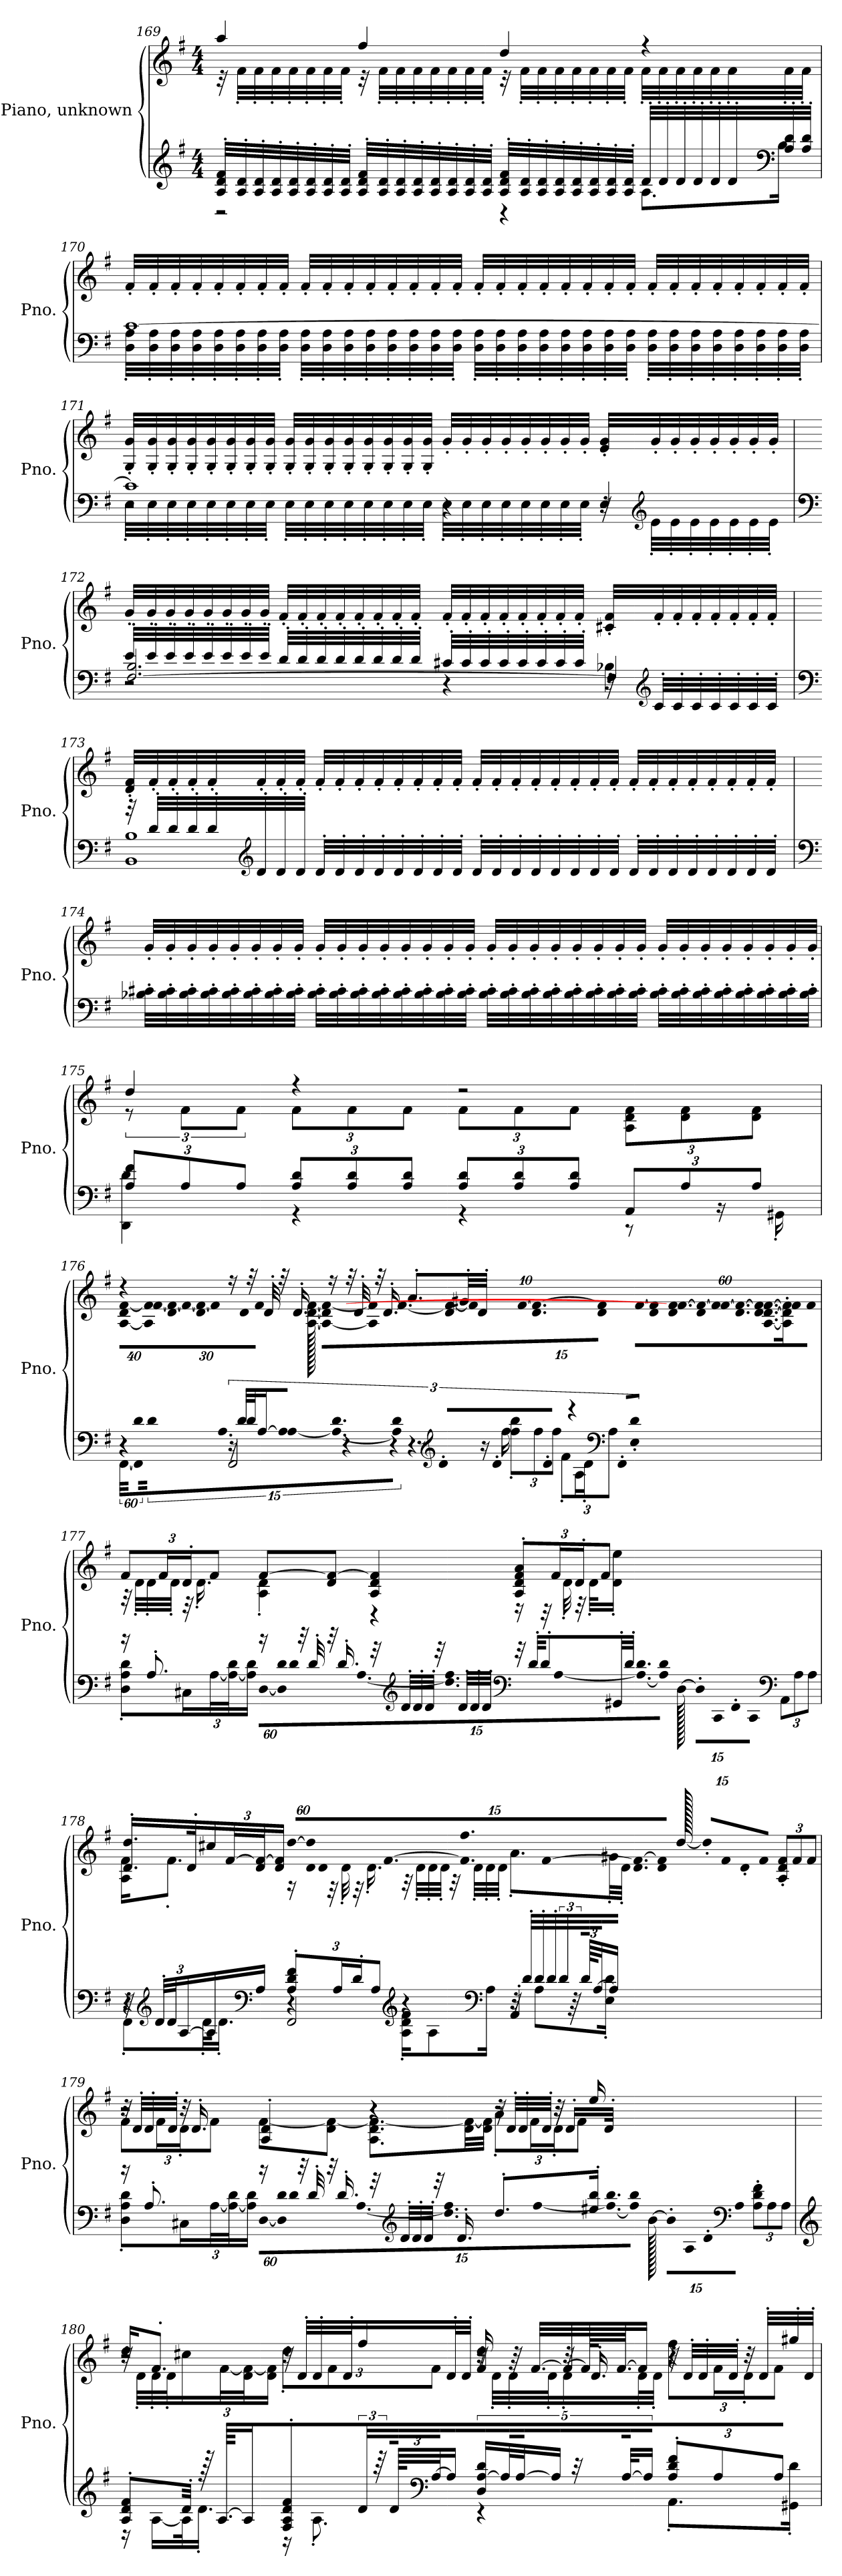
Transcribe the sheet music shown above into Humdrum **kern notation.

**kern	**kern
*part1	*part1
*staff2	*staff1
*I"Piano, unknown	*
*I'Pno.	*
!!LO:LB:g=z
*clefG2	*clefG2
*k[f#]	*k[f#]
*M4/4	*M4/4
=169	=169
*^	*^
32A/' 32d/' 32f#/'LLL	2r	4aa/	32r
32A/' 32d/'	.	.	32f#'\LLL
32A/' 32d/'	.	.	32f#'\
32A/' 32d/'	.	.	32f#'\
32A/' 32d/'	.	.	32f#'\
32A/' 32d/'	.	.	32f#'\
32A/' 32d/'	.	.	32f#'\
32A/' 32d/'JJJ	.	.	32f#'\JJJ
32A/' 32d/' 32f#/'LLL	.	4ff#/	32r
32A/' 32d/'	.	.	32f#'\LLL
32A/' 32d/'	.	.	32f#'\
32A/' 32d/'	.	.	32f#'\
32A/' 32d/'	.	.	32f#'\
32A/' 32d/'	.	.	32f#'\
32A/' 32d/'	.	.	32f#'\
32A/' 32d/'JJJ	.	.	32f#'\JJJ
32A/' 32d/' 32f#/'LLL	4r	4dd/	32r
32A/' 32d/'	.	.	32f#'\LLL
32A/' 32d/'	.	.	32f#'\
32A/' 32d/'	.	.	32f#'\
32A/' 32d/'	.	.	32f#'\
32A/' 32d/'	.	.	32f#'\
32A/' 32d/'	.	.	32f#'\
32A/' 32d/'JJJ	.	.	32f#'\JJJ
32d'/LLL	8.A\L	4r	32f#'\LLL
32d'/	.	.	32f#'\
32d'/	.	.	32f#'\
32d'/	.	.	32f#'\
32d'/	.	.	32f#'\
32d'/	.	.	32f#'\
*clefF4	*	*	*
32A/' 32d/'	16B\Jk	.	32f#'\
32A/' 32d/'JJJ	.	.	32f#'\JJJ
*	*	*v	*v
!!LO:LB:g=z
=170	=170	=170
[1c	32D\' 32A\'LLL	32f#'/LLL
.	32D\' 32A\'	32f#'/
.	32D\' 32A\'	32f#'/
.	32D\' 32A\'	32f#'/
.	32D\' 32A\'	32f#'/
.	32D\' 32A\'	32f#'/
.	32D\' 32A\'	32f#'/
.	32D\' 32A\'JJJ	32f#'/JJJ
.	32D\' 32A\'LLL	32f#'/LLL
.	32D\' 32A\'	32f#'/
.	32D\' 32A\'	32f#'/
.	32D\' 32A\'	32f#'/
.	32D\' 32A\'	32f#'/
.	32D\' 32A\'	32f#'/
.	32D\' 32A\'	32f#'/
.	32D\' 32A\'JJJ	32f#'/JJJ
.	32D\' 32A\'LLL	32f#'/LLL
.	32D\' 32A\'	32f#'/
.	32D\' 32A\'	32f#'/
.	32D\' 32A\'	32f#'/
.	32D\' 32A\'	32f#'/
.	32D\' 32A\'	32f#'/
.	32D\' 32A\'	32f#'/
.	32D\' 32A\'JJJ	32f#'/JJJ
.	32D\' 32A\'LLL	32f#'/LLL
.	32D\' 32A\'	32f#'/
.	32D\' 32A\'	32f#'/
.	32D\' 32A\'	32f#'/
.	32D\' 32A\'	32f#'/
.	32D\' 32A\'	32f#'/
.	32D\' 32A\'	32f#'/
.	32D\' 32A\'JJJ	32f#'/JJJ
!!LO:LB:g=z
=171	=171	=171
*	*^	*
1c]	32E'\LLL	2r	32G/' 32g/'LLL
.	32E'\	.	32G/' 32g/'
.	32E'\	.	32G/' 32g/'
.	32E'\	.	32G/' 32g/'
.	32E'\	.	32G/' 32g/'
.	32E'\	.	32G/' 32g/'
.	32E'\	.	32G/' 32g/'
.	32E'\JJJ	.	32G/' 32g/'JJJ
.	32E'\LLL	.	32G/' 32g/'LLL
.	32E'\	.	32G/' 32g/'
.	32E'\	.	32G/' 32g/'
.	32E'\	.	32G/' 32g/'
.	32E'\	.	32G/' 32g/'
.	32E'\	.	32G/' 32g/'
.	32E'\	.	32G/' 32g/'
.	32E'\JJJ	.	32G/' 32g/'JJJ
.	32E'\LLL	4r	32g'/LLL
.	32E'\	.	32g'/
.	32E'\	.	32g'/
.	32E'\	.	32g'/
.	32E'\	.	32g'/
.	32E'\	.	32g'/
.	32E'\	.	32g'/
.	32E'\JJJ	.	32g'/JJJ
.	32r	4E/	32e/' 32g/'LLL
*clefG2	*	*	*
.	32e'\LLL	.	32g'/
.	32e'\	.	32g'/
.	32e'\	.	32g'/
.	32e'\	.	32g'/
.	32e'\	.	32g'/
.	32e'\	.	32g'/
.	32e'\JJJ	.	32g'/JJJ
!!LO:LB:g=z
=172	=172	=172	=172
*clefF4	*	*	*
32e'/LLL	2r	[2.F#/ 2.B/	32g'/LLL
32e'/	.	.	32g'/
32e'/	.	.	32g'/
32e'/	.	.	32g'/
32e'/	.	.	32g'/
32e'/	.	.	32g'/
32e'/	.	.	32g'/
32e'/JJJ	.	.	32g'/JJJ
32d'/LLL	.	.	32f#'/LLL
32d'/	.	.	32f#'/
32d'/	.	.	32f#'/
32d'/	.	.	32f#'/
32d'/	.	.	32f#'/
32d'/	.	.	32f#'/
32d'/	.	.	32f#'/
32d'/JJJ	.	.	32f#'/JJJ
32c#X'/LLL	4r	.	32f#'/LLL
32c#'/	.	.	32f#'/
32c#'/	.	.	32f#'/
32c#'/	.	.	32f#'/
32c#'/	.	.	32f#'/
32c#'/	.	.	32f#'/
32c#'/	.	.	32f#'/
32c#'/JJJ	.	.	32f#'/JJJ
32r	4B-X\	4F#/]	32c#X/' 32f#/'LLL
*clefG2	*	*	*
32c#'/LLL	.	.	32f#'/
32c#'/	.	.	32f#'/
32c#'/	.	.	32f#'/
32c#'/	.	.	32f#'/
32c#'/	.	.	32f#'/
32c#'/	.	.	32f#'/
32c#'/JJJ	.	.	32f#'/JJJ
*v	*v	*v	*
!!LO:LB:g=z
=173	=173
*clefF4	*
*^	*
32r	1BB 1B	32d/' 32f#/'LLL
32d'/LLL	.	32f#'/
32d'/	.	32f#'/
32d'/	.	32f#'/
32d'/	.	32f#'/
*clefG2	*	*
32d'/	.	32f#'/
32d'/	.	32f#'/
32d'/JJJ	.	32f#'/JJJ
32d'/LLL	.	32f#'/LLL
32d'/	.	32f#'/
32d'/	.	32f#'/
32d'/	.	32f#'/
32d'/	.	32f#'/
32d'/	.	32f#'/
32d'/	.	32f#'/
32d'/JJJ	.	32f#'/JJJ
32d'/LLL	.	32f#'/LLL
32d'/	.	32f#'/
32d'/	.	32f#'/
32d'/	.	32f#'/
32d'/	.	32f#'/
32d'/	.	32f#'/
32d'/	.	32f#'/
32d'/JJJ	.	32f#'/JJJ
32d'/LLL	.	32f#'/LLL
32d'/	.	32f#'/
32d'/	.	32f#'/
32d'/	.	32f#'/
32d'/	.	32f#'/
32d'/	.	32f#'/
32d'/	.	32f#'/
32d'/JJJ	.	32f#'/JJJ
*v	*v	*
!!LO:PB:g=z
=174	=174
*clefF4	*
32B-X\' 32c#X\'LLL	32g'/LLL
32B-\' 32c#\'	32g'/
32B-\' 32c#\'	32g'/
32B-\' 32c#\'	32g'/
32B-\' 32c#\'	32g'/
32B-\' 32c#\'	32g'/
32B-\' 32c#\'	32g'/
32B-\' 32c#\'JJJ	32g'/JJJ
32B-\' 32c#\'LLL	32g'/LLL
32B-\' 32c#\'	32g'/
32B-\' 32c#\'	32g'/
32B-\' 32c#\'	32g'/
32B-\' 32c#\'	32g'/
32B-\' 32c#\'	32g'/
32B-\' 32c#\'	32g'/
32B-\' 32c#\'JJJ	32g'/JJJ
32B-\' 32c#\'LLL	32g'/LLL
32B-\' 32c#\'	32g'/
32B-\' 32c#\'	32g'/
32B-\' 32c#\'	32g'/
32B-\' 32c#\'	32g'/
32B-\' 32c#\'	32g'/
32B-\' 32c#\'	32g'/
32B-\' 32c#\'JJJ	32g'/JJJ
32B-\' 32c#\'LLL	32g'/LLL
32B-\' 32c#\'	32g'/
32B-\' 32c#\'	32g'/
32B-\' 32c#\'	32g'/
32B-\' 32c#\'	32g'/
32B-\' 32c#\'	32g'/
32B-\' 32c#\'	32g'/
32B-\' 32c#\'JJJ	32g'/JJJ
!!LO:LB:g=z
=175	=175
*Xbrackettup	*
*^	*^
12A/ 12f#/L	4DD\ 4d\	4dd/	12r
12A/	.	.	12f#\L
12A/J	.	.	12f#\J
*	*	*	*Xbrackettup
12A/ 12d/L	4r	4r	12f#\L
12A/ 12d/	.	.	12f#\
12A/ 12d/J	.	.	12f#\J
12A/ 12d/L	4r	2r	12f#\L
12A/ 12d/	.	.	12f#\
12A/ 12d/J	.	.	12f#\J
12AA/L	8r	.	12A\ 12d\ 12f#\L
12A/	.	.	12d\ 12f#\
.	16r	.	.
12A/J	.	.	12d\ 12f#\J
.	16GG#X'\	.	.
!!LO:LB:g=z	!!
=176	=176	=176	=176
!	!LO:N:vis=32	!	!LO:N:vis=32
*	*^	*	*
4r	[1920%53FF#\LLL	4r	4r	[640%23A\ 640%23d\ [640%23f#\LLL
!	!LO:N:vis=32	!	!	!
.	1920%53FF#\] 1920%53d\	.	.	.
!	!	!	!	!LO:N:vis=32
.	.	.	.	640%23A\] 640%23f#\]
.	1920ryy	.	.	.
!	!LO:N:vis=32	!	!	!
.	1920%53d\J	.	.	.
!	!	!	!	!LO:N:vis=64
.	.	.	.	[960%17f#\L
.	18.A\	.	.	.
!	!	!	!	!LO:N:vis=64
.	.	.	.	960%17d\ 960%17f#\_
!	!	!	!	!LO:N:vis=64
.	.	.	.	960%17f#\_
!	!	!	!	!LO:N:vis=64
.	.	.	.	960%17d\ 960%17f#\_
!	!	!	!	!LO:N:vis=64
.	.	.	.	960%17f#\]
.	.	.	.	1920ryy
!	!	!	!	!LO:N:vis=64
.	.	.	.	960%17d\JJ
!	!LO:N:vis=64	!	!	!
.	[640%9A\KL	.	.	.
!	!	!	!	!LO:N:vis=16
.	.	.	.	1920%137f#\JJ
.	36.A\_ 36.d\	.	.	.
!	!LO:N:vis=32	!	!	!
.	1920%53A\] 1920%53d\JJJ	.	.	.
*brackettup	*	*	*	*
24r	8r	2FF#/	16r	[1920A\ [1920d\ [1920f#\
.	.	.	.	480%13A\_ 480%13d\] 480%13f#\_KLL
!	!	!	!	!LO:N:vis=16
.	.	.	.	1920%107A\] 1920%107f#\]
48d/LLL	.	.	.	.
48d/J	.	.	32r	.
[24A/J	.	.	.	[36.f#\L
.	.	.	32d'/	.
!	!	!	!	!LO:N:vis=64
8A/J]	16r	.	32r	640%9d\ 640%9f#\_K
!	!	!	!	!LO:N:vis=32
.	.	.	.	1920%53f#\]
.	.	.	16.d'/	.
!	!	!	!	!LO:N:vis=64
.	.	.	.	[640%9f#\K
.	.	.	.	36.d\ 36.f#\_
.	16A\	.	.	.
!	!	!	!	!LO:N:vis=32
.	.	.	.	1920%53d\ 1920%53f#\]JJJ
*	*Xbrackettup	*	*	*
!	!	!	!	!LO:N:vis=32
4r	12A\' 12d\'L	.	16r	[1920%53f#\LLL
!	!	!	!	!LO:N:vis=32
.	.	.	.	1920%53d\ 1920%53f#\_
.	.	.	.	1920ryy
!	!	!	!	!LO:N:vis=32
.	.	.	.	1920%53d\ 1920%53f#\]
.	.	.	32r	.
.	12A\	.	.	[36.f#\
.	.	.	32d'/	.
!	!	!	!	!LO:N:vis=64
.	.	.	32r	640%9d\ 640%9f#\_K
!	!	!	!	!LO:N:vis=32
.	.	.	.	1920%53f#\]
.	.	.	16.d'/	.
!	!	!	!	!LO:N:vis=64
.	12A\J	.	.	[640%9f#\K
.	.	.	.	36.d\ 36.f#\_
!	!	!	!	!LO:N:vis=32
.	.	.	.	1920%53d\ 1920%53f#\]JJ
32r	12AA'\L	4r	8.a'/L	[160%3.A\ [160%3.d\ [160%3.f#\
.	.	.	.	960%53A\]' 960%53d\]' 960%53f#\]'
*clefG2	*	*	*	*
32d'/LLL	.	.	.	.
32d'/	.	.	.	.
.	24A\L	.	.	12f#\
32d'/JJJ	.	.	.	.
32r	24d'\J	.	.	.
32d'/KLL	.	.	.	.
*clefF4	*	*	*	*
.	12A\J	.	.	12f#\J
16E/' 16d/'JJ	.	.	32g#X'/LL	.
.	.	.	32d'/JJJ	.
*	*v	*v	*	*
!!LO:LB:g=z	!!
=177	=177	=177	=177
16r	8D\' 8A\' 8d\'L	12f#/L	32r
.	.	.	32d'\LLL
8.A'/	.	.	32d'\
.	.	24f#/L	.
.	.	.	32d'\JJJ
.	24C#X\L	24d'/J	32r
.	.	.	16.d'\
.	[48A\L	12f#/J	.
.	48A\_ 48d\J	.	.
.	24A\] 24d\JJ	.	.
!	!LO:N:vis=32	!	!
16r	[1920%53D\LLL	[8f#/L	4A\' 4d\'
!	!LO:N:vis=32	!	!
.	1920%53D\] 1920%53d\	.	.
.	1920ryy	.	.
!	!LO:N:vis=32	!	!
.	1920%53d\	.	.
32r	.	.	.
.	[36.A\	.	.
32d'/	.	.	.
32r	36.F#\ 36.A\]	8d/ 8f#/_J	.
16.d'/	.	.	.
!	!LO:N:vis=64	!	!
.	[640%9A\K	.	.
.	36.A\_ 36.d\	.	.
!	!LO:N:vis=32	!	!
.	1920%53A\] 1920%53d\JJJ	.	.
32r	[1920D\	4A/ 4d/ 4f#/]	4r
.	640%53D'\L]	.	.
*clefG2	*	*	*
32d'/LLL	.	.	.
32d'/	.	.	.
.	24A\L	.	.
32d'/JJJ	.	.	.
32r	24d'\J	.	.
32d'/LLL	.	.	.
.	12A\J	.	.
32d'/	.	.	.
32d'/JJJ	.	.	.
*clefF4	*	*	*
32r	12AA\L	12A/' 12d/' 12f#/' 12a/'L	16r
32d'/KKL	.	.	.
8d'/	.	.	32r
.	12A\	24f#/L	.
.	.	.	32d'\
.	.	24d'/J	32r
.	.	.	32d'\KLL
.	12A\J	12f#/J	.
32GG#X'/LL	.	.	16d\' 16ee\'JJ
32d'/JJJ	.	.	.
!!LO:LB:g=z	!!
=178	=178	=178	=178
*	*^	*	*
32r	8FF#'\L	4r	16.d/' 16.dd/'LL	16A\ 16f#\KL
*clefG2	*	*	*	*
32d'/LLL	.	.	.	.
48d/J	.	.	.	8.f#'\J
[24A/	.	.	.	.
.	.	.	32d'/K	.
16A/]	32d'\KL	.	24cc#X/	.
.	16.d'\JJ	.	.	.
.	.	.	[48f#/L	.
*clefF4	*	*	*	*
16A/JJ	.	.	48d/ 48f#/_J	.
.	.	.	24d/ 24f#/]JJ	.
!	!	!	!LO:N:vis=32	!
12A/' 12d/' 12f#/'L	4r	2FF#/	[1920%53dd/LLL	16r
!	!	!	!LO:N:vis=32	!
.	.	.	1920%53d/ 1920%53dd/]	.
.	.	.	1920ryy	.
!	!	!	!LO:N:vis=32	!
.	.	.	1920%53d/	.
.	.	.	.	32r
24A/L	.	.	[36.f#/	.
.	.	.	.	32d'\
24d'/J	.	.	36.f#/] 36.ff#/	32r
.	.	.	.	16.d'\
!	!	!	!LO:N:vis=64	!
12A/J	.	.	[640%9f#/K	.
.	.	.	36.d/ 36.f#/_	.
!	!	!	!LO:N:vis=32	!
.	.	.	1920%53d/ 1920%53f#/]JJJ	.
*clefG2	*	*	*	*
4r	16A\' 16d\' 16f#\'KL	.	[1920dd/	32r
.	.	.	640%53dd'/L]	.
.	.	.	.	32d'\LLL
.	8A\	.	.	32d'\
.	.	.	24f#/L	.
.	.	.	.	32d'\JJJ
.	.	.	24d'/J	32r
.	.	.	.	32d'\LLL
.	.	.	12f#/J	.
*clefF4	*	*	*	*
.	16A\Jk	.	.	32d'\
.	.	.	.	32d'\JJJ
32r	16r	4AA'/	12A/' 12d/' 12f#/'L	8.a'\L
32d'/LLL	.	.	.	.
32d'/	8A\L	.	.	.
.	.	.	12f#/	.
32d'/	.	.	.	.
*brackettup	*	*	*	*
48d/JJJ	.	.	.	.
96r	.	.	.	.
96d/KLLL	.	.	.	.
[48A/J	.	.	12f#/J	.
16A/JJ]	16E\' 16d\'Jk	.	.	32g#X'\LL
.	.	.	.	32d'\JJJ
*	*v	*v	*	*
!!LO:LB:g=z
=179	=179	=179	=179
*	*	*	*^
16r	8D\' 8A\' 8d\'L	2r	12f#\L	32r
.	.	.	.	32d'/LLL
8.A'/	.	.	.	32d'/
.	.	.	24f#\L	.
.	.	.	.	32d'/JJJ
*	*Xbrackettup	*	*	*
.	24C#X\L	.	24d'\J	32r
.	.	.	.	16.d'/
.	[48A\L	.	12f#\J	.
.	48A\_ 48d\J	.	.	.
.	24A\] 24d\JJ	.	.	.
!	!LO:N:vis=32	!	!	!
16r	[1920%53D\LLL	.	[8f#\L	4A/' 4d/'
!	!LO:N:vis=32	!	!	!
.	1920%53D\] 1920%53d\	.	.	.
.	1920ryy	.	.	.
!	!LO:N:vis=32	!	!	!
.	1920%53d\	.	.	.
32r	.	.	.	.
.	[36.A\	.	.	.
32d'/	.	.	.	.
32r	36.F#\ 36.A\]	.	8d\ 8f#\_J	.
16.d'/	.	.	.	.
!	!LO:N:vis=64	!	!	!
.	[640%9A\K	.	.	.
.	36.A\_ 36.d\	.	.	.
!	!LO:N:vis=32	!	!	!
.	1920%53A\] 1920%53d\JJJ	.	.	.
32r	[1920D\	4r	8.A\ 8.d\ 8.f#\_L	4r
.	640%53D'\L]	.	.	.
*clefG2	*	*	*	*
32d'/LLL	.	.	.	.
32d'/	.	.	.	.
.	24A\L	.	.	.
32d'/JJJ	.	.	.	.
32r	24d'\J	.	.	.
16.d'/	.	.	.	.
*clefF4	*	*	*	*
.	12A\J	.	.	.
.	.	.	32d\ 32f#\_LL	.
.	.	.	32d\ 32f#\]JJJ	.
8.F#'/L	12A\' 12d\' 12f#\'L	8r	12a'\L	32r
.	.	.	.	32d'/LLL
.	.	.	.	32d'/
.	12A\	.	24f#\L	.
.	.	.	.	32d'/JJJ
.	.	16r	24d'\J	32r
.	.	.	.	16d'/LL
.	12A\J	.	12f#\J	.
16G#X/' 16d/'Jk	.	16ee/	.	.
.	.	.	.	32d'/JJk
!!LO:PB:g=z	!!	!!
=180	=180	=180	=180	=180
*clefG2	*	*	*	*
8A/' 8d/' 8f#/'L	16r	16dd/KL	32r	2r
.	.	.	32d'\LLL	.
.	[16A\LL	8.f#'/J	32d'\	.
.	.	.	32d'\J	.
32d'/Jkk	32A\K]	.	24cc#X\	.
128r	16.d'\JJ	.	.	.
[64.A/KKLL	.	.	.	.
.	.	.	[48f#\L	.
16A/J]	.	.	48d\ 48f#\_J	.
.	.	.	24d\ 24f#\]JJ	.
8F#/' 8A/' 8d/' 8f#/'	16r	32r	12dd'\L	.
.	.	32d'/LLL	.	.
.	8.A'\	32d'/	.	.
.	.	.	12f#\	.
.	.	32d'/J	.	.
*brackettup	*	*	*	*
48d/Jkk	.	16ff#/	.	.
96r	.	.	.	.
96d/KLLL	.	.	.	.
*clefF4	*	*	*	*
[48A/J	.	.	12f#\J	.
16A/JJ]	.	32d'/L	.	.
.	.	32d'/JJJ	.	.
20D/ [20A/ 20d/LL	4r	16f#/ 16dd/	32r	8r
.	.	.	32d'\LLL	.
40A/L]	.	.	.	.
.	.	64r	32d'\	.
[40A/J	.	.	.	.
.	.	[32.f#/LLL	.	.
.	.	.	32d'\J	.
20A/JJ]	.	.	.	.
.	.	32f#/_	16d'\	32r
40r	.	.	.	.
.	.	128f#/KL]	.	16.d'/
.	.	[64.f#/JJ	.	.
[40A/KLL	.	.	.	.
.	.	16f#/JJ]	32d'\L	.
20A/JJ]	.	.	.	.
.	.	.	32d'\JJJ	.
*Xbrackettup	*	*	*	*
12A/' 12d/' 12f#/'L	8.AA'\L	32r	12ff#\L	4r
.	.	32d'/LLL	.	.
.	.	32d'/	.	.
12A/	.	.	24f#\L	.
.	.	32d'/JJJ	.	.
.	.	32r	24d'\J	.
.	.	32d'/LLL	.	.
12A/J	.	.	12f#\J	.
.	16GG#X\' 16d\'Jk	32gg#X'/	.	.
.	.	32d'/JJJ	.	.
*v	*v	*	*	*
*	*v	*v	*v
=	=
*-	*-
